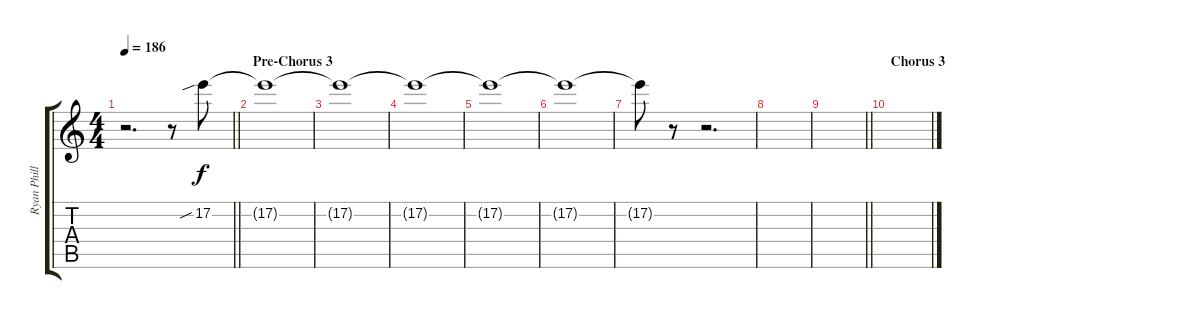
\track ("Ryan Phillips | Lead Gtr. 2" "Ryan Phill") {instrument distortionguitar}
\staff {score tabs}
\tuning (E4 B3 G3 D3 A2 D2) {hide}
\ts (4 4)
\tempo 186
\clef g2
\barLineRight lightlight
\ks c
r.2{d dy f balance 8} r.8 17.2{sib}.8 |
\section ("" "Pre-Chorus 3")
17.2{t}.1 |
17.2{t}.1 |
17.2{t}.1 |
17.2{t}.1 |
17.2{t}.1 |
17.2{t}.8 r.8 r.2{d} |
|
\barLineRight lightlight
|
\section ("" "Chorus 3")
